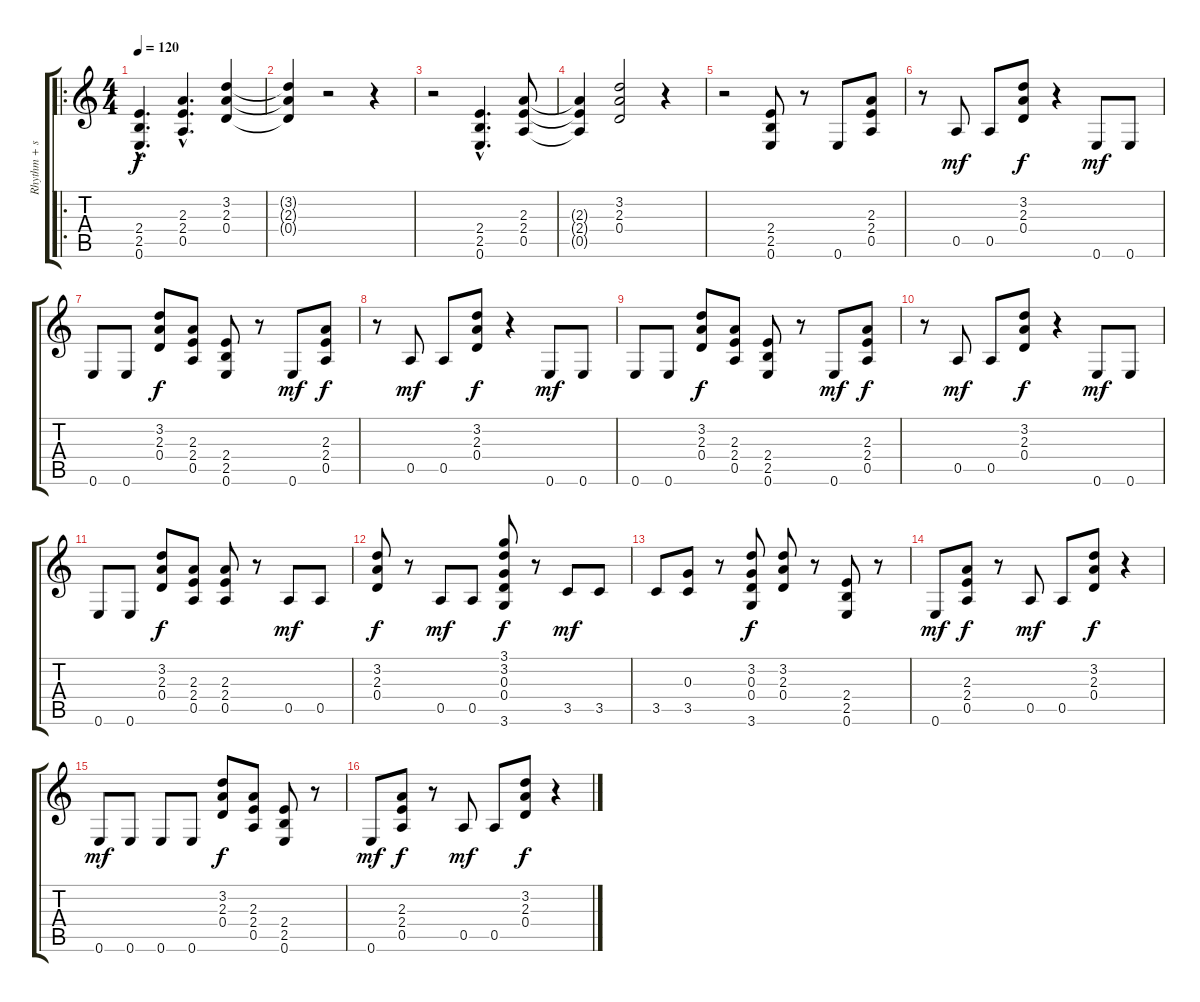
\track ("Rhythm + solo" "Rhythm + s") {instrument distortionguitar}
\staff {score tabs}
\tuning (E4 B3 G3 D3 A2 E2) {hide}
\ro
\ts (4 4)
\tempo 120
\clef g2
\ks c
(2.4{hac} 2.5{hac} 0.6{hac}).4{d dy f instrument distortionguitar} (2.3{hac} 2.4{hac} 0.5{hac}).4{d} (3.2 2.3 0.4).4 |
(3.2{t} 2.3{t} 0.4{t}).4 r.2 r.4 |
r.2 (2.4{hac} 2.5{hac} 0.6{hac}).4{d} (2.3 2.4 0.5).8 |
(2.3{t} 2.4{t} 0.5{t}).4 (3.2 2.3 0.4).2 r.4 |
r.2 (2.4 2.5 0.6).8 r.8 0.6.8 (2.3 2.4 0.5).8 |
r.8 0.5.8{dy mf} 0.5.8 (3.2 2.3 0.4).8{dy f} r.4 0.6.8{dy mf} 0.6.8 |
0.6.8 0.6.8 (3.2 2.3 0.4).8{dy f} (2.3 2.4 0.5).8 (2.4 2.5 0.6).8 r.8 0.6.8{dy mf} (2.3 2.4 0.5).8{dy f} |
r.8 0.5.8{dy mf} 0.5.8 (3.2 2.3 0.4).8{dy f} r.4 0.6.8{dy mf} 0.6.8 |
0.6.8 0.6.8 (3.2 2.3 0.4).8{dy f} (2.3 2.4 0.5).8 (2.4 2.5 0.6).8 r.8 0.6.8{dy mf} (2.3 2.4 0.5).8{dy f} |
r.8 0.5.8{dy mf} 0.5.8 (3.2 2.3 0.4).8{dy f} r.4 0.6.8{dy mf} 0.6.8 |
0.6.8 0.6.8 (3.2 2.3 0.4).8{dy f} (2.3 2.4 0.5).8 (2.3 2.4 0.5).8 r.8 0.5.8{dy mf} 0.5.8 |
(3.2 2.3 0.4).8{dy f} r.8 0.5.8{dy mf} 0.5.8 (3.1 3.2 0.3 0.4 3.6).8{dy f} r.8 3.5.8{dy mf} 3.5.8 |
3.5.8 (0.3 3.5).8 r.8 (3.2 0.3 0.4 3.6).8{dy f} (3.2 2.3 0.4).8 r.8 (2.4 2.5 0.6).8 r.8 |
0.6.8{dy mf} (2.3 2.4 0.5).8{dy f} r.8 0.5.8{dy mf} 0.5.8 (3.2 2.3 0.4).8{dy f} r.4 |
0.6.8{dy mf} 0.6.8 0.6.8 0.6.8 (3.2 2.3 0.4).8{dy f} (2.3 2.4 0.5).8 (2.4 2.5 0.6).8 r.8 |
0.6.8{dy mf} (2.3 2.4 0.5).8{dy f} r.8 0.5.8{dy mf} 0.5.8 (3.2 2.3 0.4).8{dy f} r.4
